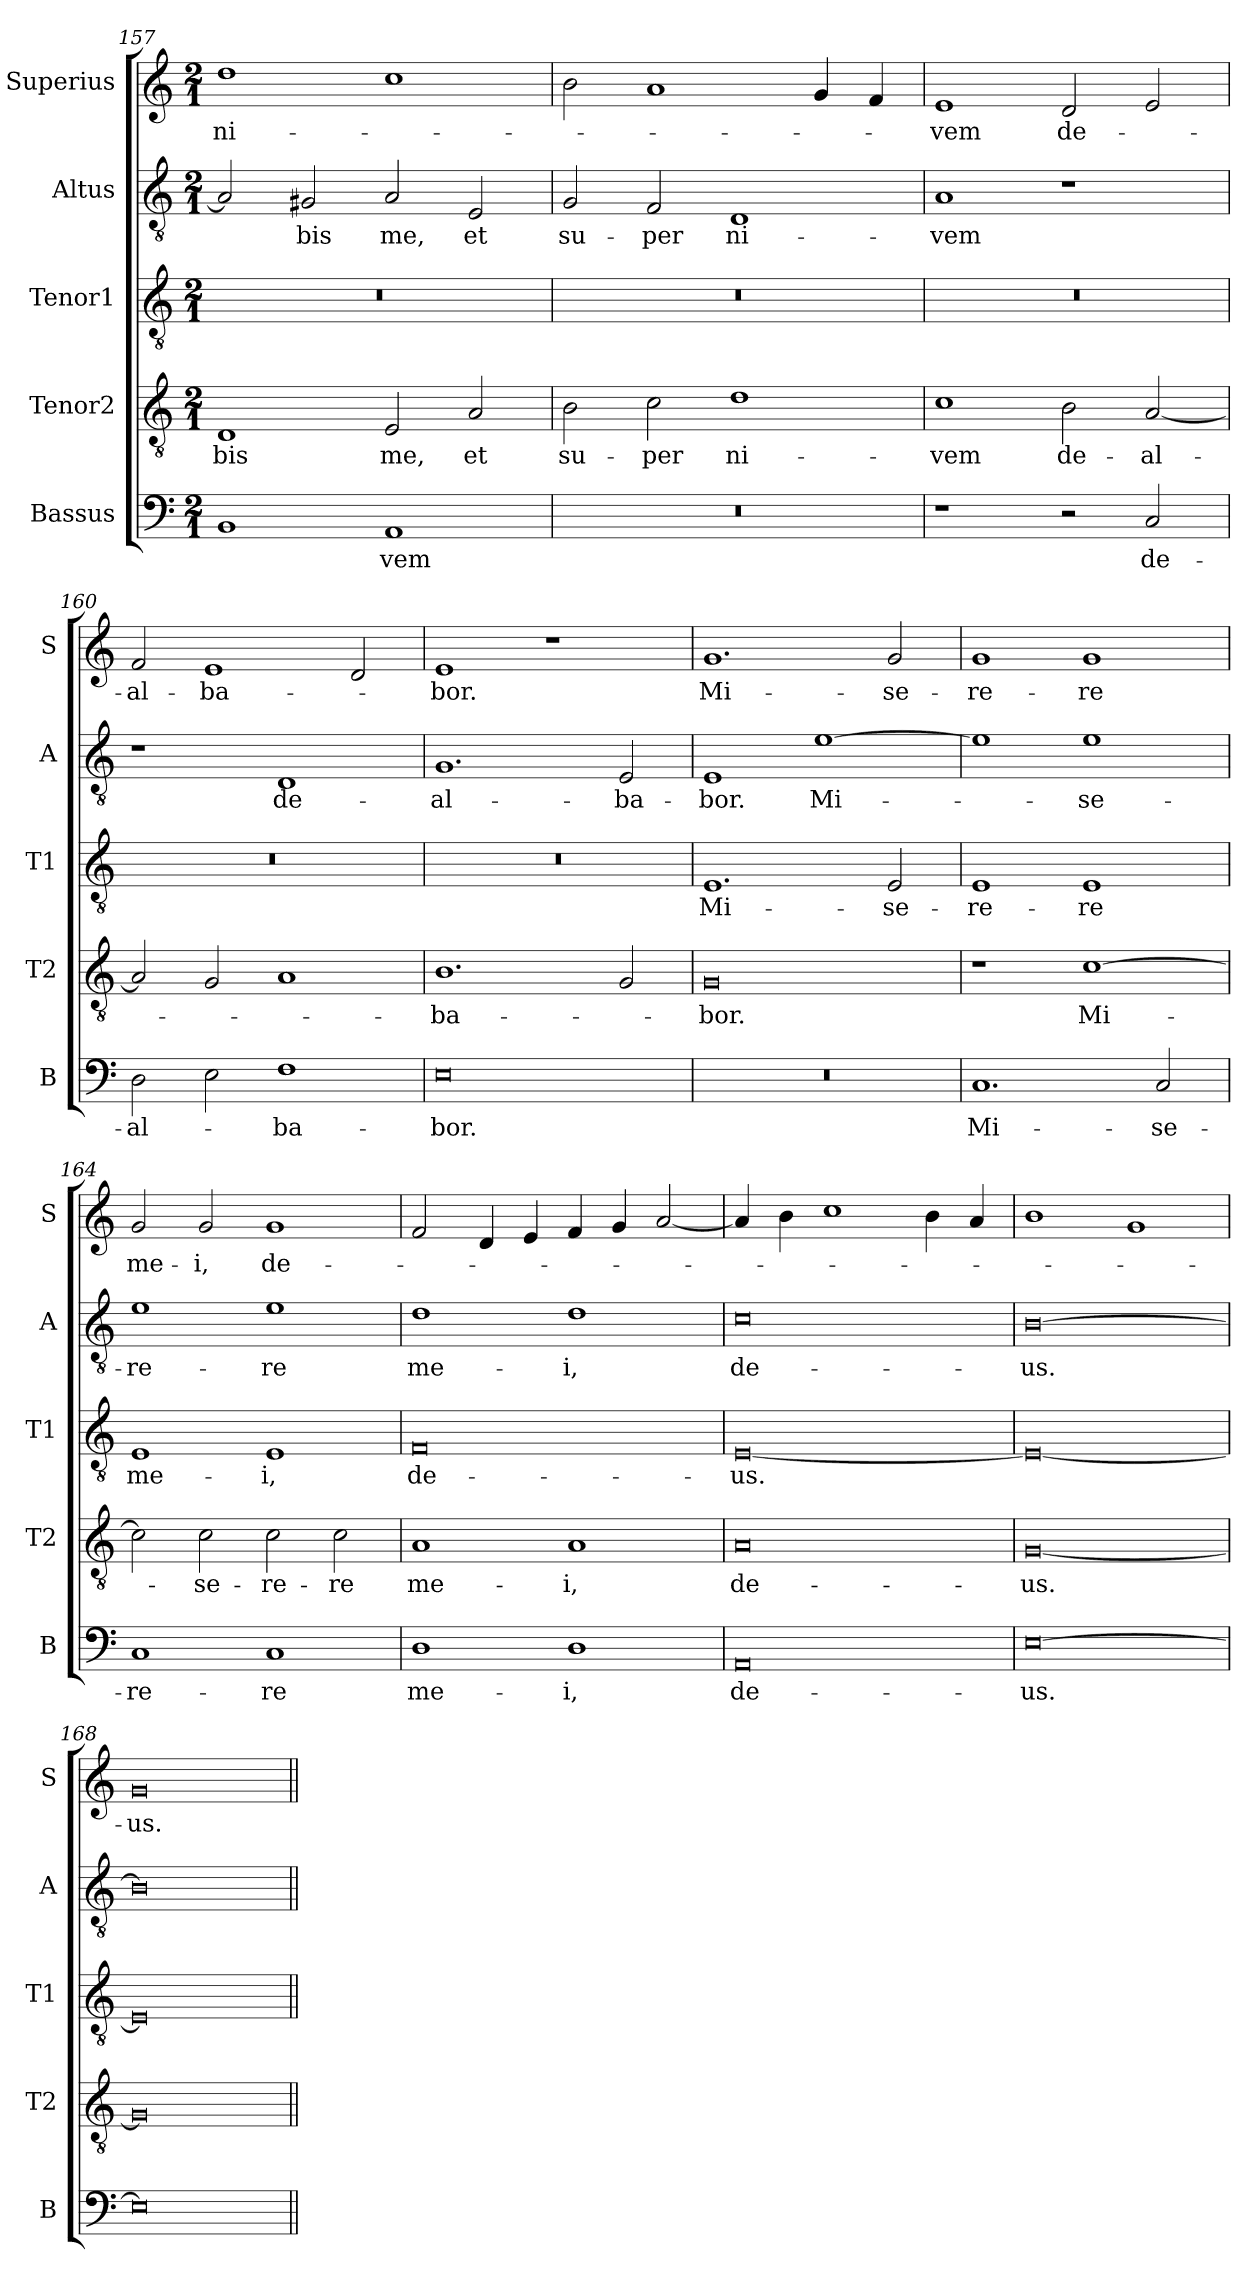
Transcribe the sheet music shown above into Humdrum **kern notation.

**kern	**text	**kern	**text	**kern	**text	**kern	**text	**kern	**text
*part5	*part5	*part4	*part4	*part3	*part3	*part2	*part2	*part1	*part1
*staff5	*staff5	*staff4	*staff4	*staff3	*staff3	*staff2	*staff2	*staff1	*staff1
*I"Bassus	*	*I"Tenor2	*	*I"Tenor1	*	*I"Altus	*	*I"Superius	*
*I'B	*	*I'T2	*	*I'T1	*	*I'A	*	*I'S	*
*clefF4	*	*clefGv2	*	*clefGv2	*	*clefGv2	*	*clefG2	*
*k[]	*	*k[]	*	*k[]	*	*k[]	*	*k[]	*
*M2/1	*	*M2/1	*	*M2/1	*	*M2/1	*	*M2/1	*
=157	=157	=157	=157	=157	=157	=157	=157	=157	=157
1BB	.	1D	-bis	0r	.	2A]	.	1dd	ni-
.	.	.	.	.	.	2G#X	-bis	.	.
1AA	-vem	2E	me,	.	.	2A	me,	1cc	.
.	.	2A	et	.	.	2E	et	.	.
=158	=158	=158	=158	=158	=158	=158	=158	=158	=158
0r	.	2B	su-	0r	.	2G	su-	2b	.
.	.	2c	-per	.	.	2F	-per	1a	.
.	.	1d	ni-	.	.	1D	ni-	.	.
.	.	.	.	.	.	.	.	4g	.
.	.	.	.	.	.	.	.	4f	.
=159	=159	=159	=159	=159	=159	=159	=159	=159	=159
1r	.	1c	-vem	0r	.	1A	-vem	1e	-vem
2r	.	2B	de-	.	.	1r	.	2d	de-
2C	de-	[2A	-al-	.	.	.	.	2e	.
=160	=160	=160	=160	=160	=160	=160	=160	=160	=160
2D	-al-	2A]	.	0r	.	1r	.	2f	-al-
2E	.	2G	.	.	.	.	.	1e	-ba-
1F	-ba-	1A	.	.	.	1D	de-	.	.
.	.	.	.	.	.	.	.	2d	.
=161	=161	=161	=161	=161	=161	=161	=161	=161	=161
0E	-bor.	1.B	-ba-	0r	.	1.G	-al-	1e	-bor.
.	.	.	.	.	.	.	.	1r	.
.	.	2G	.	.	.	2E	-ba-	.	.
=162	=162	=162	=162	=162	=162	=162	=162	=162	=162
0r	.	0G	-bor.	1.E	Mi-	1E	-bor.	1.g	Mi-
.	.	.	.	.	.	[1e	Mi-	.	.
.	.	.	.	2E	-se-	.	.	2g	-se-
=163	=163	=163	=163	=163	=163	=163	=163	=163	=163
1.C	Mi-	1r	.	1E	-re-	1e]	.	1g	-re-
.	.	[1c	Mi-	1E	-re	1e	-se-	1g	-re
2C	-se-	.	.	.	.	.	.	.	.
=164	=164	=164	=164	=164	=164	=164	=164	=164	=164
1C	-re-	2c]	.	1E	me-	1e	-re-	2g	me-
.	.	2c	-se-	.	.	.	.	2g	-i,
1C	-re	2c	-re-	1E	-i,	1e	-re	1g	de-
.	.	2c	-re	.	.	.	.	.	.
=165	=165	=165	=165	=165	=165	=165	=165	=165	=165
1D	me-	1A	me-	0F	de-	1d	me-	2f	.
.	.	.	.	.	.	.	.	4d	.
.	.	.	.	.	.	.	.	4e	.
1D	-i,	1A	-i,	.	.	1d	-i,	4f	.
.	.	.	.	.	.	.	.	4g	.
.	.	.	.	.	.	.	.	[2a	.
=166	=166	=166	=166	=166	=166	=166	=166	=166	=166
0AA	de-	0A	de-	[0E	-us.	0c	de-	4a]	.
.	.	.	.	.	.	.	.	4b	.
.	.	.	.	.	.	.	.	1cc	.
.	.	.	.	.	.	.	.	4b	.
.	.	.	.	.	.	.	.	4a	.
=167	=167	=167	=167	=167	=167	=167	=167	=167	=167
[0E	-us.	[0G	-us.	0E_	.	[0B	-us.	1b	.
.	.	.	.	.	.	.	.	1g	.
=168	=168	=168	=168	=168	=168	=168	=168	=168	=168
0E]	.	0G]	.	0E]	.	0B]	.	0g	-us.
=||	=||	=||	=||	=||	=||	=||	=||	=||	=||
*-	*-	*-	*-	*-	*-	*-	*-	*-	*-
